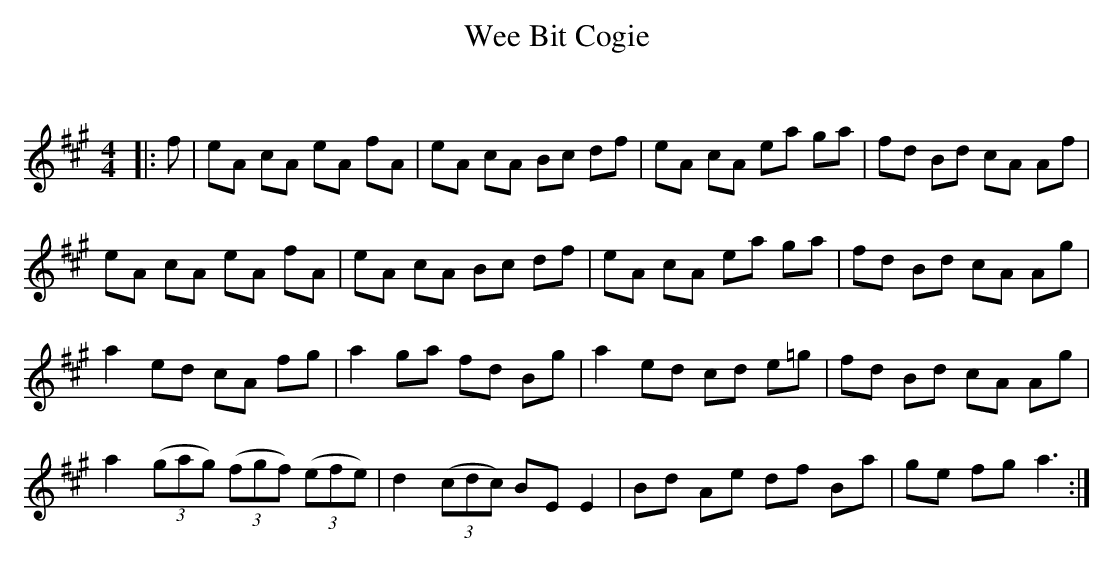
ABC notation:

X:1
T: Wee Bit Cogie
C:
Q: 232
K:A
M:4/4
L:1/8
|:f|eA cA eA fA|eA cA Bc df|eA cA ea ga|fd Bd cA Af|
eA cA eA fA|eA cA Bc df|eA cA ea ga|fd Bd cA Ag|
a2 ed cA fg|a2 ga fd Bg|a2 ed cd e=g|fd Bd cA Ag|
a2 ((3gag) ((3fgf) ((3efe) |d2 ((3cdc) BE E2|Bd Ae df Ba|ge fg a3:|
